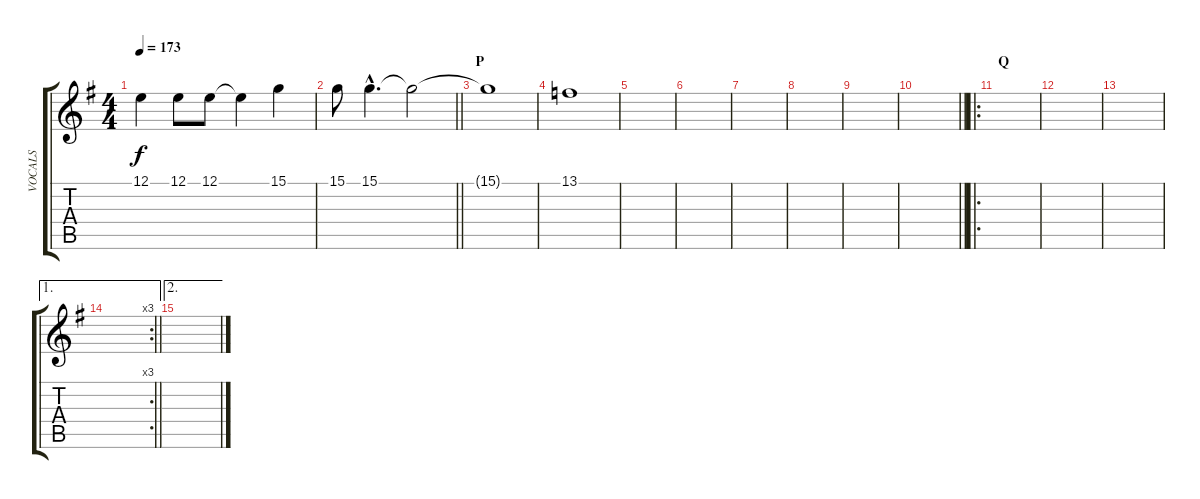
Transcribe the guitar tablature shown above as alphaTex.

\track ("VOCALS" "VOCALS") {instrument oboe}
\staff {score tabs}
\tuning (E4 B3 G3 D3 A2 E2) {hide}
\ts (4 4)
\tempo 173
\clef g2
\ks g
12.1.4{dy f} 12.1.8 12.1.8 12.1{t}.4 15.1.4 |
\barLineRight lightlight
15.1.8 15.1{hac}.4{d} 15.1{t}.2 |
\section ("" "P")
15.1{t}.1 |
13.1.1 |
|
|
|
|
|
\barLineRight lightlight
|
\ro
\section ("" "Q")
|
|
|
\ae 1
\rc 3
\barLineRight lightlight
|
\ae 2
